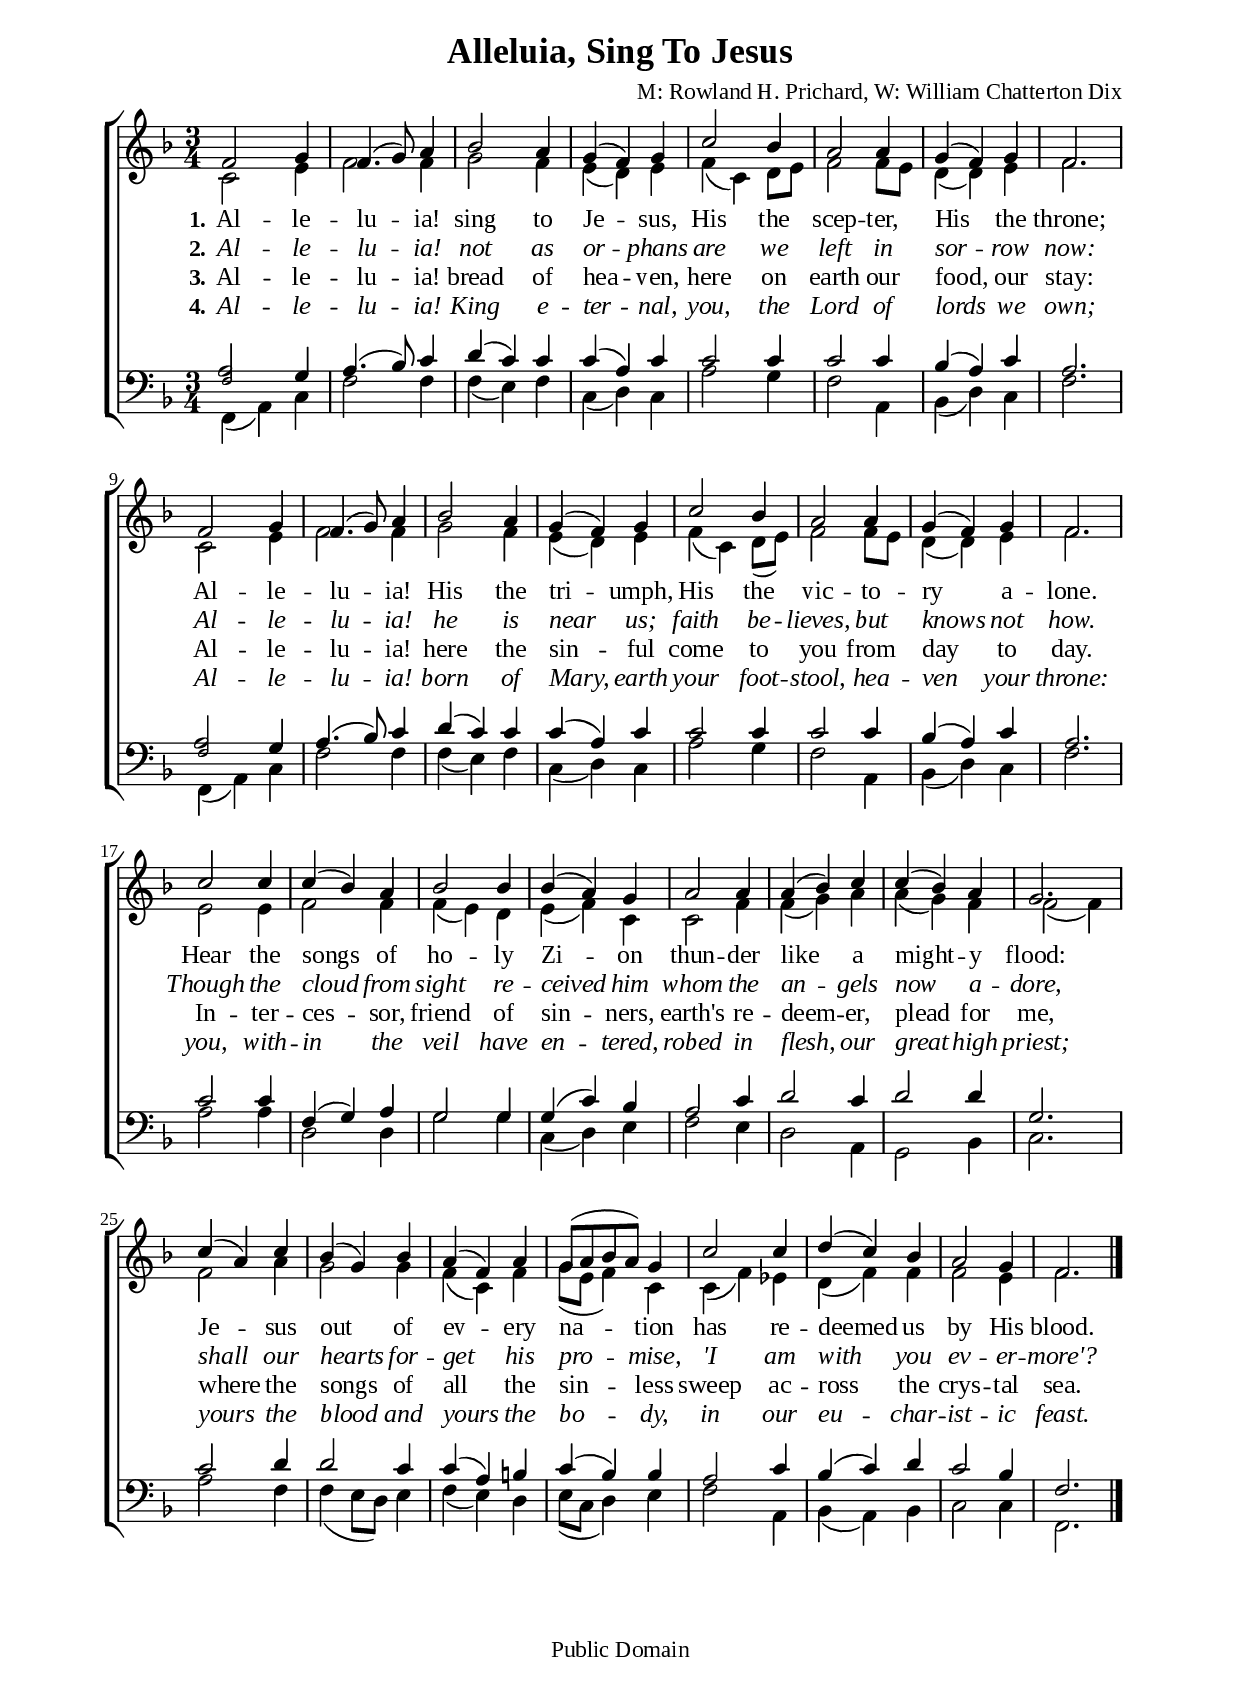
\version "2.18.2"

\header {
  title = "Alleluia, Sing To Jesus"
  arranger = "M: Rowland H. Prichard, W: William Chatterton Dix"
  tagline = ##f
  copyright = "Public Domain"
}

global= {
  \key f \major
  \time 3/4
  % \override Score.BarNumber.break-visibility = ##(#t #t #t)
}

\paper {
  #(set-paper-size "a4")
  top-margin = 15\mm
  bottom-marign = 15\mm
  left-margin = 20\mm
  right-margin = 20\mm
  indent = #0
  #(define fonts
	 (make-pango-font-tree "Liberation Serif"
	 		       "Liberation Serif"
			       "Liberation Serif"
			       (/ 20 20)))
}

printItalic = \with {
  \override LyricText.font-shape = #'italic
}

minorNote = #(define-music-function
  (parser location note)
  (ly:music?)
  #{
    \tweak font-size #-3
    #note
  #}
)

% Soprano verse music
musicVerseSoprano = \relative c' {
  %{	01	%} f2 g4
  %{	02	%} f4. (g8) a4
  %{	03	%} bes2 a4
  %{	04	%} g (f) g
  %{	05	%} c2 bes4
  %{	06	%} a2 a4
  %{	07	%} g (f) g
  %{	08	%} f2.
  %{	09	%} f2 g4
  %{	10	%} f4. (g8) a4
  %{	11	%} bes2 a4
  %{	12	%} g (f) g
  %{	13	%} c2 bes4
  %{	14	%} a2 a4
  %{	15	%} g (f) g
  %{	16	%} f2.
  %{	17	%} c'2 c4
  %{	18	%} c (bes) a
  %{	19	%} bes2 bes4
  %{	20	%} bes (a) g
  %{	21	%} a2 a4
  %{	22	%} a (bes) c
  %{	23	%} c (bes) a
  %{	24	%} g2.
  %{	25	%} c4 (a) c
  %{	26	%} bes (g) bes
  %{	27	%} a (f) a
  %{	28	%} g8 (a bes a) g4
  %{	29	%} c2 c4
  %{	30	%} d (c) bes
  %{	31	%} a2 g4
                    f2. \bar "|."
}

% Alto verse music
musicVerseAlto = \relative c' {
  %{	01	%} c2 e4
  %{	02	%} f2 f4
  %{	03	%} g2 f4
  %{	04	%} e (d) e
  %{	05	%} f (c) d8 e
  %{	06	%} f2 f8 e
  %{	07	%} d4 (d) e
  %{	08	%} f2.
  %{	09	%} c2 e4
  %{	10	%} f2 f4
  %{	11	%} g2 f4
  %{	12	%} e (d) e
  %{	13	%} f (c) d8 (e)
  %{	14	%} f2 f8 e
  %{	15	%} d4 (d) e
  %{	16	%} f2.
  %{	17	%} e2 e4
  %{	18	%} f2 f4
  %{	19	%} f (e) d
  %{	20	%} e (f) c
  %{	21	%} c2 f4
  %{	22	%} f (g) a
  %{	23	%} a (g) f
  %{	24	%} f2 (f4)
  %{	25	%} f2 a4
  %{	26	%} g2 g4
  %{	27	%} f (c) f
  %{	28	%} g8 (e f4) c
  %{	29	%} c (f) ees
  %{	30	%} d (f) f
  %{	31	%} f2 e4
                    f2. \bar "|."
}

% Tenor verse music
musicVerseTenor = \relative c {
  %{	01	%} <\minorNote f a>2 g4
  %{	02	%} a4. (bes8) c4
  %{	03	%} d (c) c
  %{	04	%} c (a) c
  %{	05	%} c2 c4
  %{	06	%} c2 c4
  %{	07	%} bes (a) c
  %{	08	%} a2.
  %{	09	%} <\minorNote f a>2 g4
  %{	10	%} a4. (bes8) c4
  %{	11	%} d (c) c
  %{	12	%} c (a) c
  %{	13	%} c2 c4
  %{	14	%} c2 c4
  %{	15	%} bes (a) c
  %{	16	%} a2.
  %{	17	%} c2 c4
  %{	18	%} f, (g) a
  %{	19	%} g2 g4
  %{	20	%} g (c) bes
  %{	21	%} a2 c4
  %{	22	%} d2 c4
  %{	23	%} d2 d4
  %{	24	%} g,2.
  %{	25	%} c2 d4
  %{	26	%} d2 c4
  %{	27	%} c (a) b!
  %{	28	%} c (bes) bes
  %{	29	%} a2 c4
  %{	30	%} bes (c) d
  %{	31	%} c2 bes4
                    f2. \bar "|." %32
}

% Basso verse music
musicVerseBasso = \relative c {
  %{	01	%} f,4 (a) c
  %{	02	%} f2 f4
  %{	03	%} f (e) f
  %{	04	%} c (d) c
  %{	05	%} a'2 g4
  %{	06	%} f2 a,4
  %{	07	%} bes (d) c
  %{	08	%} f2.
  %{	09	%} f,4 (a) c
  %{	10	%} f2 f4
  %{	11	%} f (e) f
  %{	12	%} c (d) c
  %{	13	%} a'2 g4
  %{	14	%} f2 a,4
  %{	15	%} bes (d) c
  %{	16	%} f2.
  %{	17	%} a2 a4
  %{	18	%} d,2 d4
  %{	19	%} g2 g4
  %{	20	%} c, (d) e
  %{	21	%} f2 e4
  %{	22	%} d2 a4
  %{	23	%} g2 bes4
  %{	24	%} c2.
  %{	25	%} a'2 f4
  %{	26	%} f (e8 d) e4
  %{	27	%} f (e) d
  %{	28	%} e8 (c d4) e
  %{	29	%} f2 a,4
  %{	30	%} bes (a) bes
  %{	31	%} c2 c4
                    f,2. \bar "|." %32
}

% Verse lyrics
verseOne = \lyricmode {
  \set stanza = #"1."
  Al -- le -- lu -- ia! sing to Je -- sus,
  His the scep -- ter, His the throne;
  Al -- le -- lu -- ia! His the tri -- umph,
  His the vic -- to -- ry a -- lone.
  Hear the songs of ho -- ly Zi -- on
  thun -- der like a might -- y flood:
  Je -- sus out of ev -- ery na -- tion
  has re -- deemed us by His blood.
}

verseTwo = \lyricmode {
  \set stanza = #"2."
  Al -- le -- lu -- ia! not as or -- phans
  are we left in sor -- row now:
  Al -- le -- lu -- ia! he is near us;
  faith be -- lieves, but knows not how.
  Though the cloud from sight re -- ceived him
  whom the an -- gels now a -- dore,
  shall our hearts for -- get his pro -- mise,
  'I am with you ev -- er -- more'?
}

verseThree = \lyricmode {
  \set stanza = #"3."
  Al -- le -- lu -- ia! bread of hea -- ven,
  here on earth our food, our stay:
  Al -- le -- lu -- ia! here the sin -- ful
  come to you from day to day.
  In -- ter -- ces -- sor, friend of sin -- ners,
  earth's re -- deem -- er, plead for me,
  where the songs of all the sin -- less
  sweep ac -- ross the crys -- tal sea.
}

verseFour = \lyricmode {
  \set stanza = #"4."
  Al -- le -- lu -- ia! King e -- ter -- nal,
  you, the Lord of lords we own;
  Al -- le -- lu -- ia! born of Mary,
  earth your foot -- stool, hea -- ven your throne:
  you, with -- in the veil have en -- tered,
  robed in flesh, our great high priest;
  yours the blood and yours the bo -- dy,
  in our eu -- char -- ist -- ic feast.
}

% Layout
\score {
    \new ChoirStaff <<
      \new Staff <<
        \clef "treble"
        \new Voice = "sopranos" { \voiceOne \global \stemUp \slurUp \musicVerseSoprano }
        \new Voice = "alto" { \voiceTwo \global \stemDown \slurDown \musicVerseAlto }
      >>
      \new Lyrics \lyricsto sopranos \verseOne
      \new Lyrics \printItalic \lyricsto sopranos \verseTwo
      \new Lyrics \lyricsto sopranos \verseThree
      \new Lyrics \printItalic \lyricsto sopranos \verseFour
      \new Staff <<
        \clef "bass"
        \new Voice = "tenor" { \voiceThree \global \stemUp \slurUp \musicVerseTenor }
        \new Voice = "bass" { \voiceThree \global \stemDown \slurDown \musicVerseBasso }
      >>
    >>
}
